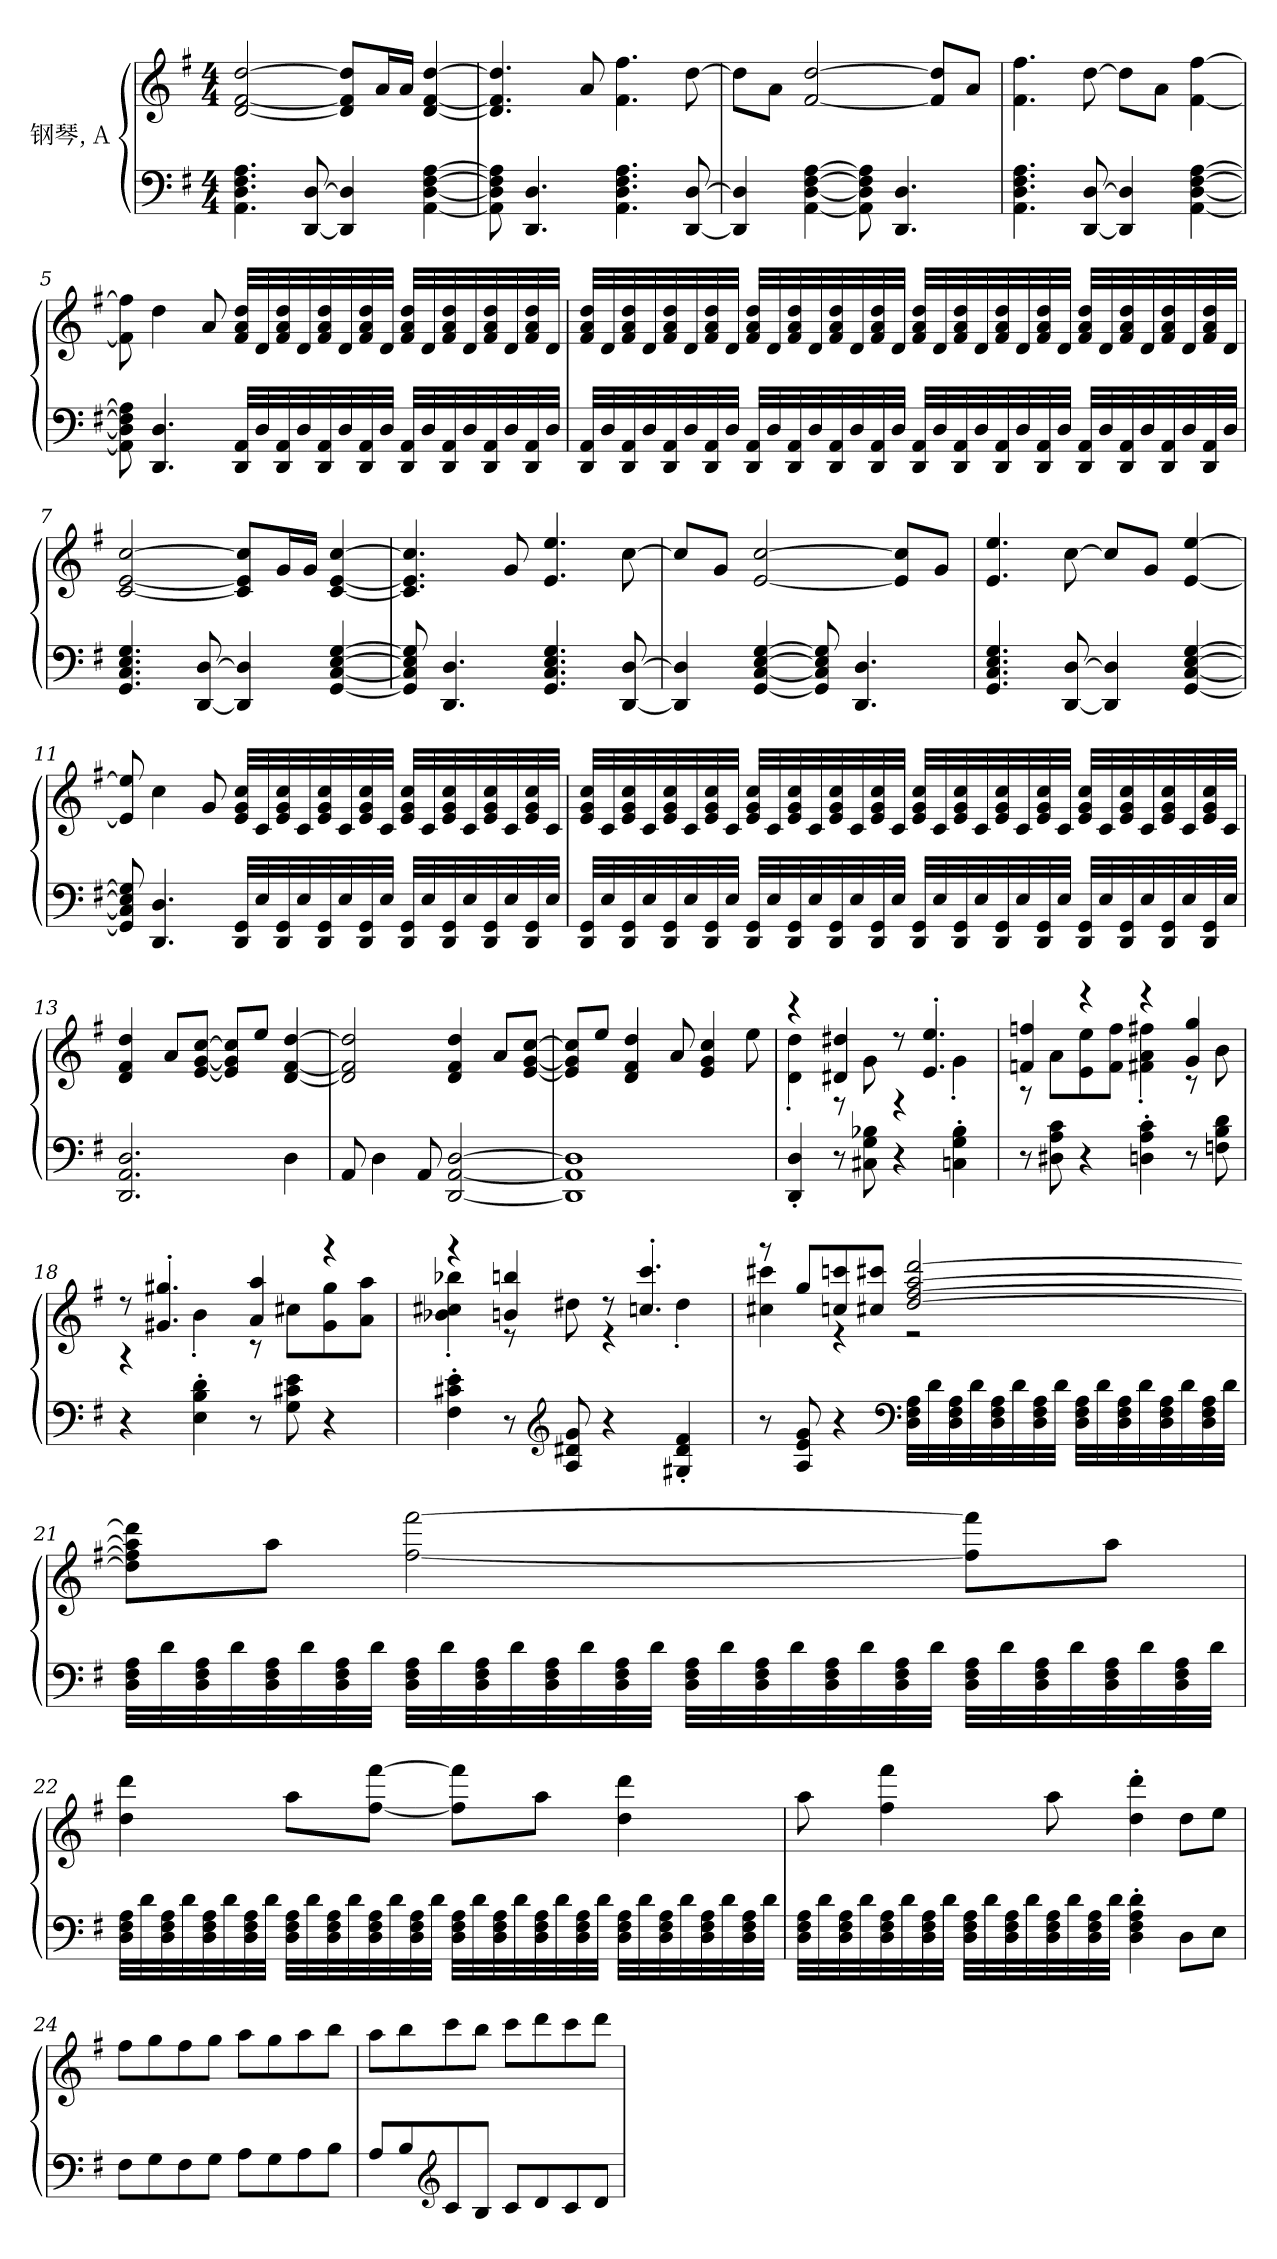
**kern	**kern
*part1	*part1
*staff2	*staff1
*I"钢琴, A	*
*clefF4	*clefG2
*k[f#]	*k[f#]
*M4/4	*M4/4
*MM174	*MM174
=1	=1
4.AA\ 4.D\ 4.F#\ 4.A\	[2d/ [2f#/ [2dd/
[8DD/ [8D/	.
4DD/] 4D/]	8d/] 8f#/] 8dd/]L
.	16a/L
.	16a/JJ
[4AA\ [4D\ [4F#\ [4A\	[4d/ [4f#/ [4dd/
=2	=2
8AA\] 8D\] 8F#\] 8A\]	4.d/] 4.f#/] 4.dd/]
4.DD/ 4.D/	.
.	8a/
4.AA\ 4.D\ 4.F#\ 4.A\	4.f#\ 4.ff#\
[8DD/ [8D/	[8dd\
=3	=3
4DD/] 4D/]	8dd\L]
.	8a\J
[4AA\ [4D\ [4F#\ [4A\	[2f#/ [2dd/
8AA\] 8D\] 8F#\] 8A\]	.
4.DD/ 4.D/	.
.	8f#/] 8dd/]L
.	8a/J
=4	=4
4.AA\ 4.D\ 4.F#\ 4.A\	4.f#\ 4.ff#\
[8DD/ [8D/	[8dd\
4DD/] 4D/]	8dd\L]
.	8a\J
[4AA\ [4D\ [4F#\ [4A\	[4f#\ [4ff#\
!!LO:LB:g=z
=5	=5
8AA\] 8D\] 8F#\] 8A\]	8f#\] 8ff#\]
4.DD/ 4.D/	4dd\
.	8a/
32DD/ 32AA/LLL	32f#/ 32a/ 32dd/LLL
32D/	32d/
32DD/ 32AA/	32f#/ 32a/ 32dd/
32D/	32d/
32DD/ 32AA/	32f#/ 32a/ 32dd/
32D/	32d/
32DD/ 32AA/	32f#/ 32a/ 32dd/
32D/JJJ	32d/JJJ
32DD/ 32AA/LLL	32f#/ 32a/ 32dd/LLL
32D/	32d/
32DD/ 32AA/	32f#/ 32a/ 32dd/
32D/	32d/
32DD/ 32AA/	32f#/ 32a/ 32dd/
32D/	32d/
32DD/ 32AA/	32f#/ 32a/ 32dd/
32D/JJJ	32d/JJJ
!!LO:LB:g=z
=6	=6
32DD/ 32AA/LLL	32f#/ 32a/ 32dd/LLL
32D/	32d/
32DD/ 32AA/	32f#/ 32a/ 32dd/
32D/	32d/
32DD/ 32AA/	32f#/ 32a/ 32dd/
32D/	32d/
32DD/ 32AA/	32f#/ 32a/ 32dd/
32D/JJJ	32d/JJJ
32DD/ 32AA/LLL	32f#/ 32a/ 32dd/LLL
32D/	32d/
32DD/ 32AA/	32f#/ 32a/ 32dd/
32D/	32d/
32DD/ 32AA/	32f#/ 32a/ 32dd/
32D/	32d/
32DD/ 32AA/	32f#/ 32a/ 32dd/
32D/JJJ	32d/JJJ
32DD/ 32AA/LLL	32f#/ 32a/ 32dd/LLL
32D/	32d/
32DD/ 32AA/	32f#/ 32a/ 32dd/
32D/	32d/
32DD/ 32AA/	32f#/ 32a/ 32dd/
32D/	32d/
32DD/ 32AA/	32f#/ 32a/ 32dd/
32D/JJJ	32d/JJJ
32DD/ 32AA/LLL	32f#/ 32a/ 32dd/LLL
32D/	32d/
32DD/ 32AA/	32f#/ 32a/ 32dd/
32D/	32d/
32DD/ 32AA/	32f#/ 32a/ 32dd/
32D/	32d/
32DD/ 32AA/	32f#/ 32a/ 32dd/
32D/JJJ	32d/JJJ
=7	=7
4.GG/ 4.C/ 4.E/ 4.G/	[2c/ [2e/ [2cc/
[8DD/ [8D/	.
4DD/] 4D/]	8c/] 8e/] 8cc/]L
.	16g/L
.	16g/JJ
[4GG/ [4C/ [4E/ [4G/	[4c/ [4e/ [4cc/
=8	=8
8GG/] 8C/] 8E/] 8G/]	4.c/] 4.e/] 4.cc/]
4.DD/ 4.D/	.
.	8g/
4.GG/ 4.C/ 4.E/ 4.G/	4.e/ 4.ee/
[8DD/ [8D/	[8cc\
!!LO:LB:g=z
=9	=9
4DD/] 4D/]	8cc/L]
.	8g/J
[4GG/ [4C/ [4E/ [4G/	[2e/ [2cc/
8GG/] 8C/] 8E/] 8G/]	.
4.DD/ 4.D/	.
.	8e/] 8cc/]L
.	8g/J
=10	=10
4.GG/ 4.C/ 4.E/ 4.G/	4.e/ 4.ee/
[8DD/ [8D/	[8cc\
4DD/] 4D/]	8cc/L]
.	8g/J
[4GG/ [4C/ [4E/ [4G/	[4e/ [4ee/
=11	=11
8GG/] 8C/] 8E/] 8G/]	8e/] 8ee/]
4.DD/ 4.D/	4cc\
.	8g/
32DD/ 32GG/LLL	32e/ 32g/ 32cc/LLL
32E/	32c/
32DD/ 32GG/	32e/ 32g/ 32cc/
32E/	32c/
32DD/ 32GG/	32e/ 32g/ 32cc/
32E/	32c/
32DD/ 32GG/	32e/ 32g/ 32cc/
32E/JJJ	32c/JJJ
32DD/ 32GG/LLL	32e/ 32g/ 32cc/LLL
32E/	32c/
32DD/ 32GG/	32e/ 32g/ 32cc/
32E/	32c/
32DD/ 32GG/	32e/ 32g/ 32cc/
32E/	32c/
32DD/ 32GG/	32e/ 32g/ 32cc/
32E/JJJ	32c/JJJ
!!LO:LB:g=z
=12	=12
32DD/ 32GG/LLL	32e/ 32g/ 32cc/LLL
32E/	32c/
32DD/ 32GG/	32e/ 32g/ 32cc/
32E/	32c/
32DD/ 32GG/	32e/ 32g/ 32cc/
32E/	32c/
32DD/ 32GG/	32e/ 32g/ 32cc/
32E/JJJ	32c/JJJ
32DD/ 32GG/LLL	32e/ 32g/ 32cc/LLL
32E/	32c/
32DD/ 32GG/	32e/ 32g/ 32cc/
32E/	32c/
32DD/ 32GG/	32e/ 32g/ 32cc/
32E/	32c/
32DD/ 32GG/	32e/ 32g/ 32cc/
32E/JJJ	32c/JJJ
32DD/ 32GG/LLL	32e/ 32g/ 32cc/LLL
32E/	32c/
32DD/ 32GG/	32e/ 32g/ 32cc/
32E/	32c/
32DD/ 32GG/	32e/ 32g/ 32cc/
32E/	32c/
32DD/ 32GG/	32e/ 32g/ 32cc/
32E/JJJ	32c/JJJ
32DD/ 32GG/LLL	32e/ 32g/ 32cc/LLL
32E/	32c/
32DD/ 32GG/	32e/ 32g/ 32cc/
32E/	32c/
32DD/ 32GG/	32e/ 32g/ 32cc/
32E/	32c/
32DD/ 32GG/	32e/ 32g/ 32cc/
32E/JJJ	32c/JJJ
=13	=13
2.DD/ 2.AA/ 2.D/	4d/ 4f#/ 4dd/
.	8a/L
.	[8e/ [8g/ [8cc/J
.	8e/] 8g/] 8cc/]L
.	8ee/J
4D\	[4d/ [4f#/ [4dd/
=14	=14
8AA/	2d/] 2f#/] 2dd/]
4D\	.
8AA/	.
[2DD/ [2AA/ [2D/	4d/ 4f#/ 4dd/
.	8a/L
.	[8e/ [8g/ [8cc/J
!!LO:LB:g=z
=15	=15
1DD] 1AA] 1D]	8e/] 8g/] 8cc/]L
.	8ee/J
.	4d/ 4f#/ 4dd/
.	8a/
.	4e/ 4g/ 4cc/
.	8ee\
=16	=16
*	*^
4DD/' 4D/'	4r	4d\' 4dd\'
8r	4d#X/ 4dd#X/	8r
8C#X\ 8G\ 8B-X\	.	8g\
4r	8r	4r
.	4.e/' 4.ee/'	.
4Cn\' 4G\' 4B-\'	.	4g'\
=17	=17	=17
8r	4fn/ 4ffn/	8r
8D#X\ 8A\ 8c\	.	8a\L
4r	4r	8e\ 8ee\
.	.	8f\ 8ff\J
4Dn\' 4A\' 4c\'	4r	4f#X\' 4a\' 4ff#X\'
8r	4g/ 4gg/	8r
8Fn\ 8B\ 8d\	.	8b\
=18	=18	=18
4r	8r	4r
.	4.g#X/' 4.gg#X/'	.
4E\' 4B\' 4d\'	.	4b'\
8r	4a/ 4aa/	8r
8G\ 8c#X\ 8e\	.	8cc#X\L
4r	4r	8g#\ 8gg#\
.	.	8a\ 8aa\J
!!LO:PB:g=z	!!
=19	=19	=19
4F#\' 4c#X\' 4e\'	4r	4b-X\' 4cc#X\' 4bb-X\'
8r	4bn/ 4bbn/	8r
*clefG2	*	*
8A/ 8d#X/ 8g/	.	8dd#X\
4r	8r	4r
.	4.ccn/' 4.ccc/'	.
4G#X/' 4d#/' 4f#/'	.	4dd#'\
=20	=20	=20
8r	8r	4cc#X\ 4ccc#X\
8A/ 8e/ 8g/	8gg/L	.
4r	8ccn/ 8cccn/	4r
.	8cc#X/ 8ccc#X/J	.
*clefF4	*	*
32D\ 32F#\ 32A\LLL	[2dd/ [2ff#/ [2aa/ [2ddd/	2r
32d\	.	.
32D\ 32F#\ 32A\	.	.
32d\	.	.
32D\ 32F#\ 32A\	.	.
32d\	.	.
32D\ 32F#\ 32A\	.	.
32d\JJJ	.	.
32D\ 32F#\ 32A\LLL	.	.
32d\	.	.
32D\ 32F#\ 32A\	.	.
32d\	.	.
32D\ 32F#\ 32A\	.	.
32d\	.	.
32D\ 32F#\ 32A\	.	.
32d\JJJ	.	.
*	*v	*v
!!LO:LB:g=z
=21	=21
32D\ 32F#\ 32A\LLL	8dd\] 8ff#\] 8aa\] 8ddd\]L
32d\	.
32D\ 32F#\ 32A\	.
32d\	.
32D\ 32F#\ 32A\	8aa\J
32d\	.
32D\ 32F#\ 32A\	.
32d\JJJ	.
32D\ 32F#\ 32A\LLL	[2ff#\ [2fff#\
32d\	.
32D\ 32F#\ 32A\	.
32d\	.
32D\ 32F#\ 32A\	.
32d\	.
32D\ 32F#\ 32A\	.
32d\JJJ	.
32D\ 32F#\ 32A\LLL	.
32d\	.
32D\ 32F#\ 32A\	.
32d\	.
32D\ 32F#\ 32A\	.
32d\	.
32D\ 32F#\ 32A\	.
32d\JJJ	.
32D\ 32F#\ 32A\LLL	8ff#\] 8fff#\]L
32d\	.
32D\ 32F#\ 32A\	.
32d\	.
32D\ 32F#\ 32A\	8aa\J
32d\	.
32D\ 32F#\ 32A\	.
32d\JJJ	.
!!LO:LB:g=z
=22	=22
32D\ 32F#\ 32A\LLL	4dd\ 4ddd\
32d\	.
32D\ 32F#\ 32A\	.
32d\	.
32D\ 32F#\ 32A\	.
32d\	.
32D\ 32F#\ 32A\	.
32d\JJJ	.
32D\ 32F#\ 32A\LLL	8aa\L
32d\	.
32D\ 32F#\ 32A\	.
32d\	.
32D\ 32F#\ 32A\	[8ff#\ [8fff#\J
32d\	.
32D\ 32F#\ 32A\	.
32d\JJJ	.
32D\ 32F#\ 32A\LLL	8ff#\] 8fff#\]L
32d\	.
32D\ 32F#\ 32A\	.
32d\	.
32D\ 32F#\ 32A\	8aa\J
32d\	.
32D\ 32F#\ 32A\	.
32d\JJJ	.
32D\ 32F#\ 32A\LLL	4dd\ 4ddd\
32d\	.
32D\ 32F#\ 32A\	.
32d\	.
32D\ 32F#\ 32A\	.
32d\	.
32D\ 32F#\ 32A\	.
32d\JJJ	.
!!LO:LB:g=z
=23	=23
32D\ 32F#\ 32A\LLL	8aa\
32d\	.
32D\ 32F#\ 32A\	.
32d\	.
32D\ 32F#\ 32A\	4ff#\ 4fff#\
32d\	.
32D\ 32F#\ 32A\	.
32d\JJJ	.
32D\ 32F#\ 32A\LLL	.
32d\	.
32D\ 32F#\ 32A\	.
32d\	.
32D\ 32F#\ 32A\	8aa\
32d\	.
32D\ 32F#\ 32A\	.
32d\JJJ	.
4D\' 4F#\' 4A\' 4d\'	4dd\' 4ddd\'
8D\L	8dd\L
8E\J	8ee\J
=24	=24
8F#\L	8ff#\L
8G\	8gg\
8F#\	8ff#\
8G\J	8gg\J
8A\L	8aa\L
8G\	8gg\
8A\	8aa\
8B\J	8bb\J
=25	=25
8A/L	8aa\L
8B/	8bb\
*clefG2	*
8c/	8ccc\
8B/J	8bb\J
8c/L	8ccc\L
8d/	8ddd\
8c/	8ccc\
8d/J	8ddd\J
=	=
*-	*-
